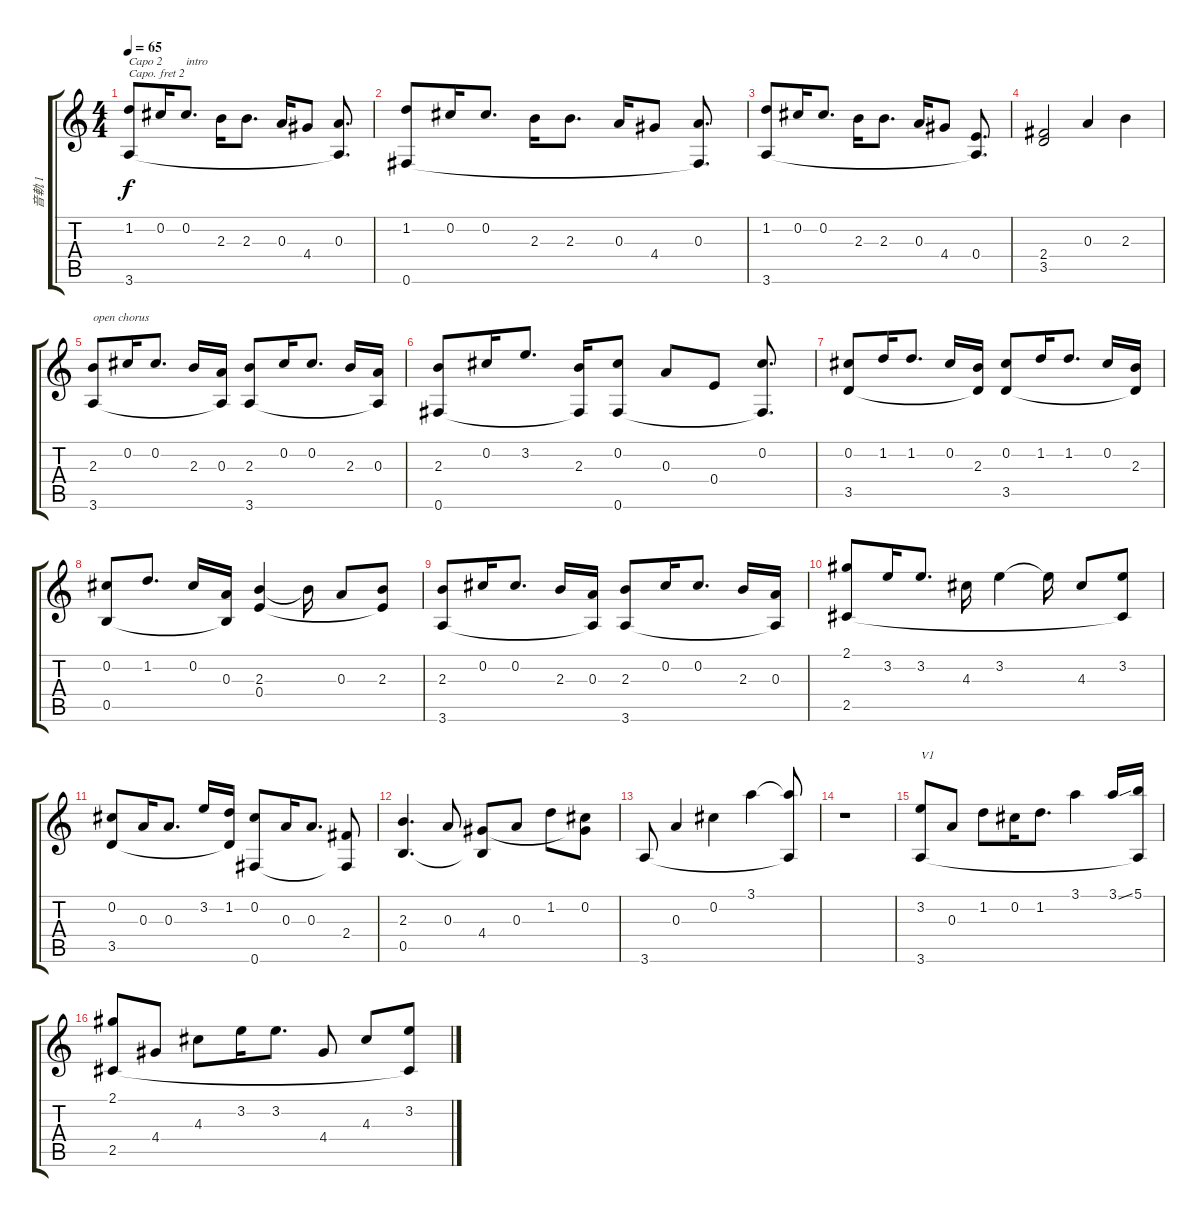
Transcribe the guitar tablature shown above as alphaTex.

\track ("音軌 1" "音軌 1") {instrument acousticguitarnylon}
\staff {score tabs}
\capo 2
\tuning (E4 B3 G3 D3 A2 E2) {hide}
\ts (4 4)
\tempo 65
\clef g2
\ks c
(1.2 3.6).8{txt "Capo 2" dy f instrument acousticguitarnylon} 0.2.16 0.2.8{d txt "intro"} 2.3.16 2.3.8{d} 0.3.16 4.4.8 (0.3 3.6{t}).8{d} |
(1.2 0.6).8 0.2.16 0.2.8{d} 2.3.16 2.3.8{d} 0.3.16 4.4.8 (0.3 0.6{t}).8{d} |
(1.2 3.6).8 0.2.16 0.2.8{d} 2.3.16 2.3.8{d} 0.3.16 4.4.8 (0.4 3.6{t}).8{d} |
(2.4 3.5).2 0.3.4 2.3.4 |
(2.3 3.6).8{txt "open chorus"} 0.2.16 0.2.8{d} 2.3.16 (0.3 3.6{t}).16 (2.3 3.6).8 0.2.16 0.2.8{d} 2.3.16 (0.3 3.6{t}).16 |
(2.3 0.6).8 0.2.16 3.2.8{d} (2.3 0.6{t}).16 (0.2 0.6).8 0.3.8 0.4.8 (0.2 0.6{t}).8{d} |
(0.2 3.5).8 1.2.16 1.2.8{d} 0.2.16 (2.3 3.5{t}).16 (0.2 3.5).8 1.2.16 1.2.8{d} 0.2.16 (2.3 3.5{t}).16 |
(0.2 0.5).8 1.2.8{d} 0.2.16 (0.3 0.5{t}).16 (2.3 0.4).4 2.3{t}.16 0.3.8 (2.3 0.4{t}).8 |
(2.3 3.6).8 0.2.16 0.2.8{d} 2.3.16 (0.3 3.6{t}).16 (2.3 3.6).8 0.2.16 0.2.8{d} 2.3.16 (0.3 3.6{t}).16 |
(2.1 2.5).8 3.2.16 3.2.8{d} 4.3.16 3.2.4 3.2{t}.16 4.3.8 (3.2 2.5{t}).8 |
(0.2 3.5).8 0.3.16 0.3.8{d} 3.2.16 (1.2 3.5{t}).16 (0.2 0.6).8 0.3.16 0.3.8{d} (2.4 0.6{t}).8 |
(2.3 0.5).4{d} 0.3.8 (4.4 0.5{t}).8 0.3.8 1.2.8 (0.2 4.4{t}).8 |
3.6.8 0.3.4 0.2.4 3.1.4 (3.1{t} 3.6{t}).8 |
r.1 |
(3.2 3.6).8{txt "V1"} 0.3.8 1.2.8 0.2.16 1.2.8{d} 3.1.4 3.1{ss}.16 (5.1 3.6{t}).16 |
(2.1 2.5).8 4.4.8 4.3.8 3.2.16 3.2.8{d} 4.4.8 4.3.8 (3.2 2.5{t}).8
